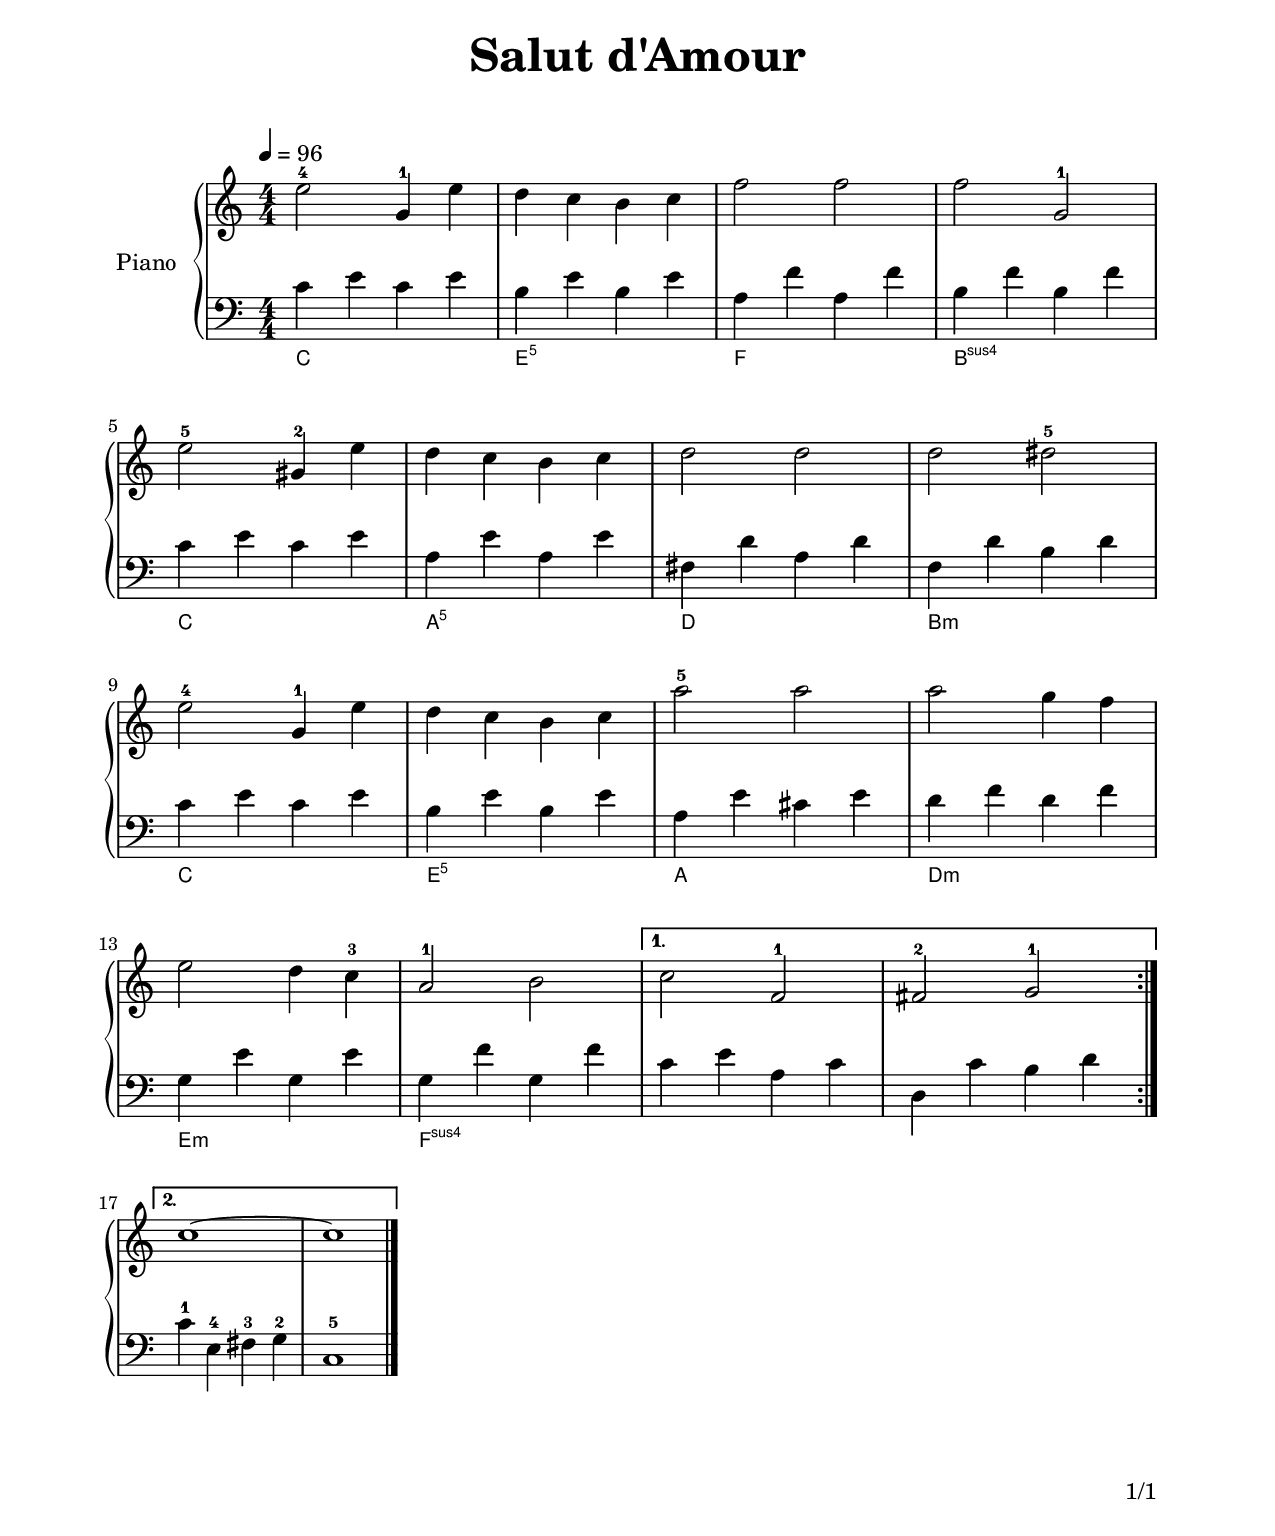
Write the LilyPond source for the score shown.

\version "2.24.3"
\include "../settings.v1.ly"

\header {
  title = \markup \override #'((font-size . 6)) "Salut d'Amour"
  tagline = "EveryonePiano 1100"
}

\paper {
  total-page = 1
  ragged-last = ##t
}

\markup \vspace #1.5

C     = { c'4 e'4 c'4  e'4 }
D     = { fs4 d'4 a4   d'4 }
Dm    = { d'4 f'4 d'4  f'4 }
Em    = { g4  e'4 g4   e'4 }
Efive = { b4  e'4 b4   e'4 }
F     = { a4  f'4 a4   f'4 }
Fsus  = { g4  f'4 g4   f'4 }
A     = { a4  e'4 cs'4 e'4 }
Am    = { c'4 e'4 a4   c'4 }
Afive = { a4  e'4 a4   e'4 }
Bm    = { f4  d'4 b4   d'4 }
Bsus  = { b4  f'4 b4   f'4 }

\score {
  \new PianoStaff \with {
    instrumentName = "Piano"
  } <<
    \new Staff {
      \tempo 4 = 96
      \clef treble
      \key c \major
      \time 4/4
      
      \repeat volta 2 {
        e''2^4 g'4^1  e''4   | d''4 c''4 b'4 c''4 | f''2   f''2 | f''2 g'2^1     | \break
        e''2^5 gs'4^2 e''4   | d''4 c''4 b'4 c''4 | d''2   d''2 | d''2 ds''2^5   | \break
        e''2^4 g'4^1  e''4   | d''4 c''4 b'4 c''4 | a''2^5 a''2 | a''2 g''4 f''4 | \break
        e''2   d''4   c''4^3 | a'2^1       b'2        |
        \alternative {
          \volta 1 {
            c''2 f'2^1 | fs'2^2 g'2^1 | \break
          }
          \volta 2 {
            c''1~ | c''1 | \bar "|."
          }
        }
      }
    }
    \new Staff {
      \clef bass
      \key c \major
      \time 4/4
      
      \repeat volta 2 {
        \C  | \Efive | \F | \Bsus |
        \C  | \Afive | \D | \Bm   |
        \C  | \Efive | \A | \Dm   |
        \Em | \Fsus  |
        \alternative {
          \volta 1 {
            \Am | d4 c'4 b4 d'4 |
          }
          \volta 2 {
            c'4^1 e4^4 fs4^3 g4^2 | c1^5 |
          }
        }
      }
    }
    \chords {
      c1   | e1:5   | f1 | b1:sus |
      c1   | a1:5   | d1 | b1:m   |
      c1   | e1:5   | a1 | d1:m   |
      e1:m | f1:sus |
    }
  >>
  \layout {}
}

\score {
  \unfoldRepeats {
    \new PianoStaff <<
      \new Staff {
        \tempo 4 = 96
        \clef treble
        \key c \major
        \time 4/4
        
        \repeat volta 2 {
          e''2 g'4  e''4 | d''4   c''4 b'4 c''4   | f''2 f''2 | f''2 g'2       | \break
          e''2 gs'4 e''4 | d''4   c''4 b'4 c''4   | d''2 d''2 | d''2 ds''2     | \break
          e''2 g'4  e''4 | d''4\< c''4 b'4 c''4\! | a''2 a''2 | a''2 g''4 f''4 | \break
          e''2 d''4 c''4 | a'2         b'2        |
          \alternative {
            \volta 1 {
              c''2 f'2 | fs'2_"rit." g'2 | \break
            }
            \volta 2 {
              c''1~\> | c''1\! | \bar "|."
            }
          }
        }
      }
      \new Staff {
        \clef bass
        \key c \major
        \time 4/4
        
        \repeat volta 2 {
          \C  | \Efive | \F | \Bsus |
          \C  | \Afive | \D | \Bm   |
          \C  | \Efive | \A | \Dm   |
          \Em | \Fsus  |
          \alternative {
            \volta 1 {
              \Am | d4( c'4 b4 d'4) |
            }
            \volta 2 {
              c'4^1( e4^4 fs4^3 g4^2 | c1^5) |
            }
          }
        }
      }
    >>
  }
  \midi {}
}
